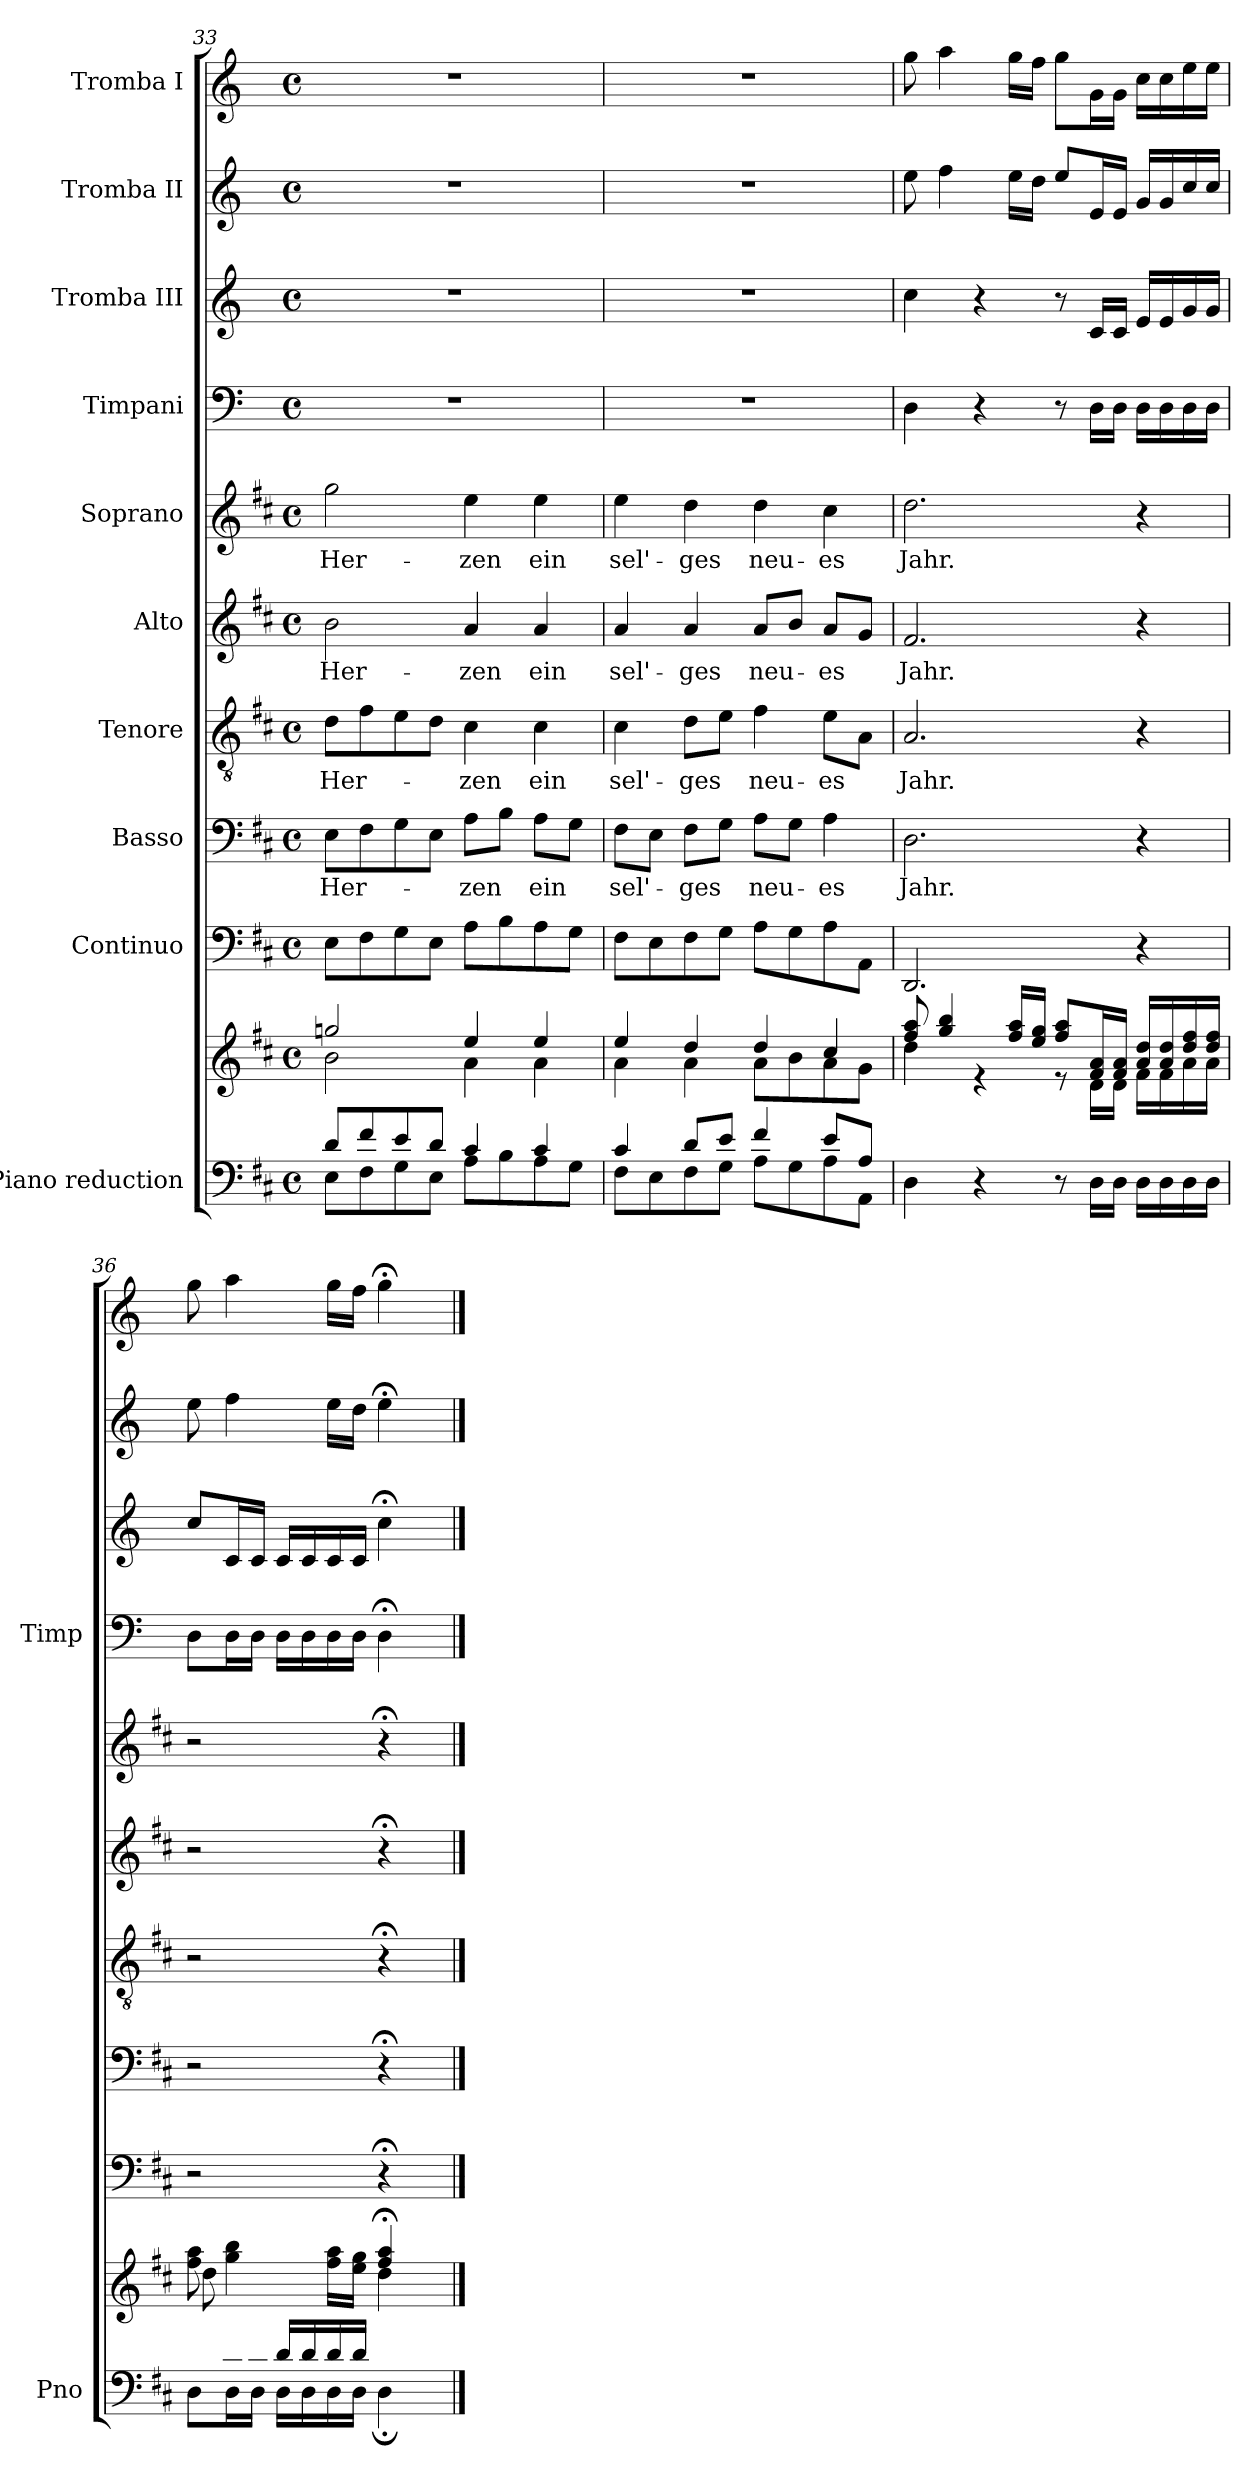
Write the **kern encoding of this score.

**kern	**kern	**kern	**kern	**text	**kern	**text	**kern	**text	**kern	**text	**kern	**kern	**kern	**kern
*part10	*part10	*part9	*part8	*part8	*part7	*part7	*part6	*part6	*part5	*part5	*part4	*part3	*part2	*part1
*staff11	*staff10	*staff9	*staff8	*staff8	*staff7	*staff7	*staff6	*staff6	*staff5	*staff5	*staff4	*staff3	*staff2	*staff1
*I"Piano reduction	*	*I"Continuo	*I"Basso	*	*I"Tenore	*	*I"Alto	*	*I"Soprano	*	*I"Timpani	*I"Tromba III	*I"Tromba II	*I"Tromba I
*I'Pno	*	*	*	*	*	*	*	*	*	*	*I'Timp	*	*	*
*clefF4	*clefG2	*clefF4	*clefF4	*	*clefGv2	*	*clefG2	*	*clefG2	*	*clefF4	*clefG2	*clefG2	*clefG2
*	*	*	*	*	*	*	*	*	*	*	*	*ITrd-1c-2	*ITrd-1c-2	*ITrd-1c-2
*k[f#c#]	*k[f#c#]	*k[f#c#]	*k[f#c#]	*	*k[f#c#]	*	*k[f#c#]	*	*k[f#c#]	*	*k[]	*k[f#c#]	*k[f#c#]	*k[f#c#]
*M4/4	*M4/4	*M4/4	*M4/4	*	*M4/4	*	*M4/4	*	*M4/4	*	*M4/4	*M4/4	*M4/4	*M4/4
*met(c)	*met(c)	*met(c)	*met(c)	*	*met(c)	*	*met(c)	*	*met(c)	*	*met(c)	*met(c)	*met(c)	*met(c)
=33	=33	=33	=33	=33	=33	=33	=33	=33	=33	=33	=33	=33	=33	=33
*^	*^	*	*	*	*	*	*	*	*	*	*	*	*	*
!	!	!	!	!	!	!LO:LY:b	!	!LO:LY:b	!	!LO:LY:b	!	!LO:LY:b	!	!	!	!
8d/L	8E\L	2ggn/	2b\	8E\L	8E\L	Her-	8d\L	Her-	2b\	Her-	2gg\	Her-	1r	1r	1r	1r
8f#/	8F#\	.	.	8F#\	8F#\	.	8f#\	.	.	.	.	.	.	.	.	.
8e/	8G\	.	.	8G\	8G\	.	8e\	.	.	.	.	.	.	.	.	.
8d/J	8E\J	.	.	8E\J	8E\J	.	8d\J	.	.	.	.	.	.	.	.	.
!	!	!	!	!	!	!LO:LY:b	!	!LO:LY:b	!	!LO:LY:b	!	!LO:LY:b	!	!	!	!
4c#/	8A\L	4ee/	4a\	8A\L	8A\L	-zen	4c#\	-zen	4a/	-zen	4ee\	-zen	.	.	.	.
.	8B\	.	.	8B\	8B\J	.	.	.	.	.	.	.	.	.	.	.
!	!	!	!	!	!	!LO:LY:b	!	!LO:LY:b	!	!LO:LY:b	!	!LO:LY:b	!	!	!	!
4c#/	8A\	4ee/	4a\	8A\	8A\L	ein	4c#\	ein	4a/	ein	4ee\	ein	.	.	.	.
.	8G\J	.	.	8G\J	8G\J	.	.	.	.	.	.	.	.	.	.	.
=34	=34	=34	=34	=34	=34	=34	=34	=34	=34	=34	=34	=34	=34	=34	=34	=34
!	!	!	!	!	!	!LO:LY:b	!	!LO:LY:b	!	!LO:LY:b	!	!LO:LY:b	!	!	!	!
4c#/	8F#\L	4ee/	4a\	8F#\L	8F#\L	sel'-	4c#\	sel'-	4a/	sel'-	4ee\	sel'-	1r	1r	1r	1r
.	8E\	.	.	8E\	8E\J	.	.	.	.	.	.	.	.	.	.	.
!	!	!	!	!	!	!LO:LY:b	!	!LO:LY:b	!	!LO:LY:b	!	!LO:LY:b	!	!	!	!
8d/L	8F#\	4dd/	4a\	8F#\	8F#\L	-ges	8d\L	-ges	4a/	-ges	4dd\	-ges	.	.	.	.
8e/J	8G\J	.	.	8G\J	8G\J	.	8e\J	.	.	.	.	.	.	.	.	.
!	!	!	!	!	!	!LO:LY:b	!	!LO:LY:b	!	!LO:LY:b	!	!LO:LY:b	!	!	!	!
4f#/	8A\L	4dd/	8a\L	8A\L	8A\L	neu-	4f#\	neu-	8a/L	neu-	4dd\	neu-	.	.	.	.
.	8G\	.	8b\	8G\	8G\J	.	.	.	8b/J	.	.	.	.	.	.	.
!	!	!	!	!	!	!LO:LY:b	!	!LO:LY:b	!	!LO:LY:b	!	!LO:LY:b	!	!	!	!
8e/L	8A\	4cc#/	8a\	8A\	4A\	-es	8e\L	-es	8a/L	-es	4cc#\	-es	.	.	.	.
8A/J	8AA\J	.	8g\J	8AA\J	.	.	8A\J	.	8g/J	.	.	.	.	.	.	.
=35	=35	=35	=35	=35	=35	=35	=35	=35	=35	=35	=35	=35	=35	=35	=35	=35
!	!	!	!	!	!	!LO:LY:b	!	!LO:LY:b	!	!LO:LY:b	!	!LO:LY:b	!	!	!	!
*v	*v	*	*	*	*	*	*	*	*	*	*	*	*	*	*	*
4D\	8ff#/ 8aa/	4dd\	2.DD/	2.D\	Jahr.	2.A/	Jahr.	2.f#/	Jahr.	2.dd\	Jahr.	4D\	4dd\	8ff#\	8aa\
.	4gg/ 4bb/	.	.	.	.	.	.	.	.	.	.	.	.	4gg\	4bb\
4r	.	4r	.	.	.	.	.	.	.	.	.	4r	4r	.	.
.	16ff#/ 16aa/LL	.	.	.	.	.	.	.	.	.	.	.	.	16ff#\LL	16aa\LL
.	16ee/ 16gg/JJ	.	.	.	.	.	.	.	.	.	.	.	.	16ee\JJ	16gg\JJ
8r	8ff#/ 8aa/L	8r	.	.	.	.	.	.	.	.	.	8r	8r	8ff#/L	8aa\L
16D\LL	16f#/ 16a/L	16d\LL	.	.	.	.	.	.	.	.	.	16D\LL	16d/LL	16f#/L	16a\L
16D\JJ	16f#/ 16a/JJ	16d\JJ	.	.	.	.	.	.	.	.	.	16D\JJ	16d/JJ	16f#/JJ	16a\JJ
16D\LL	16a/ 16dd/LL	16f#\LL	4r	4r	.	4r	.	4r	.	4r	.	16D\LL	16f#/LL	16a/LL	16dd\LL
16D\	16a/ 16dd/	16f#\	.	.	.	.	.	.	.	.	.	16D\	16f#/	16a/	16dd\
16D\	16dd/ 16ff#/	16a\	.	.	.	.	.	.	.	.	.	16D\	16a/	16dd/	16ff#\
16D\JJ	16dd/ 16ff#/JJ	16a\JJ	.	.	.	.	.	.	.	.	.	16D\JJ	16a/JJ	16dd/JJ	16ff#\JJ
=36	=36	=36	=36	=36	=36	=36	=36	=36	=36	=36	=36	=36	=36	=36	=36
*^	*	*^	*	*	*	*	*	*	*	*	*	*	*	*	*
8ryy	8D\L	8ff#\ 8aa\	2ryy	8dd\L	2r	2r	.	2r	.	2r	.	2r	.	8D\L	8dd/L	8ff#\	8aa\
16d/L	16D\L	4gg\ 4bb\	.	2ryy	.	.	.	.	.	.	.	.	.	16D\L	16d/L	4gg\	4bb\
16d/JJ	16D\JJ	.	.	.	.	.	.	.	.	.	.	.	.	16D\JJ	16d/JJ	.	.
16d/LL	16D\LL	.	.	.	.	.	.	.	.	.	.	.	.	16D\LL	16d/LL	.	.
16d/	16D\	.	.	.	.	.	.	.	.	.	.	.	.	16D\	16d/	.	.
16d/	16D\	16ff#\ 16aa\LL	.	.	.	.	.	.	.	.	.	.	.	16D\	16d/	16ff#\LL	16aa\LL
16d/JJ	16D\JJ	16ee\ 16gg\JJ	.	.	.	.	.	.	.	.	.	.	.	16D\JJ	16d/JJ	16ee\JJ	16gg\JJ
4ryy	4D;\	4ff#/;< 4aa/;<	4dd\	.	4r;<	4r;<	.	4r;<	.	4r;<	.	4r;<	.	4D;<\	4dd;<\	4ff#;<\	4aa;<\
.	.	.	.	8ryy	.	.	.	.	.	.	.	.	.	.	.	.	.
*v	*v	*	*	*	*	*	*	*	*	*	*	*	*	*	*	*	*
*	*v	*v	*v	*	*	*	*	*	*	*	*	*	*	*	*	*
==	==	==	==	==	==	==	==	==	==	==	==	==	==	==
*-	*-	*-	*-	*-	*-	*-	*-	*-	*-	*-	*-	*-	*-	*-
